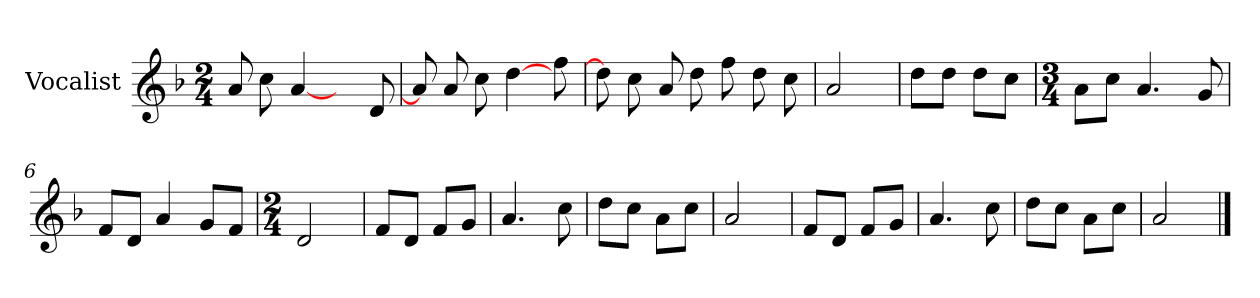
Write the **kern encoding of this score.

**kern
*part1
*staff1
*I"Vocalist
*k[b-]
*F:
*M2/4
=
8a
8cc
[4a
8ryy
8d
=1
8a]
8a
8cc
[4dd
8ff
=2
8dd]
8cc
8a
8dd
8ff
8dd
8cc
=3
2a
=4
8ddL
8ddJ
8ddL
8ccJ
=5
*M3/4
8aL
8ccJ
4.a
8g
=6
8fL
8dJ
4a
8gL
8fJ
=7
*M2/4
2d
=8
8fL
8dJ
8fL
8gJ
=9
4.a
8cc
=10
8ddL
8ccJ
8aL
8ccJ
=11
2a
=12
8fL
8dJ
8fL
8gJ
=13
4.a
8cc
=14
8ddL
8ccJ
8aL
8ccJ
=15
2a
==
*-
